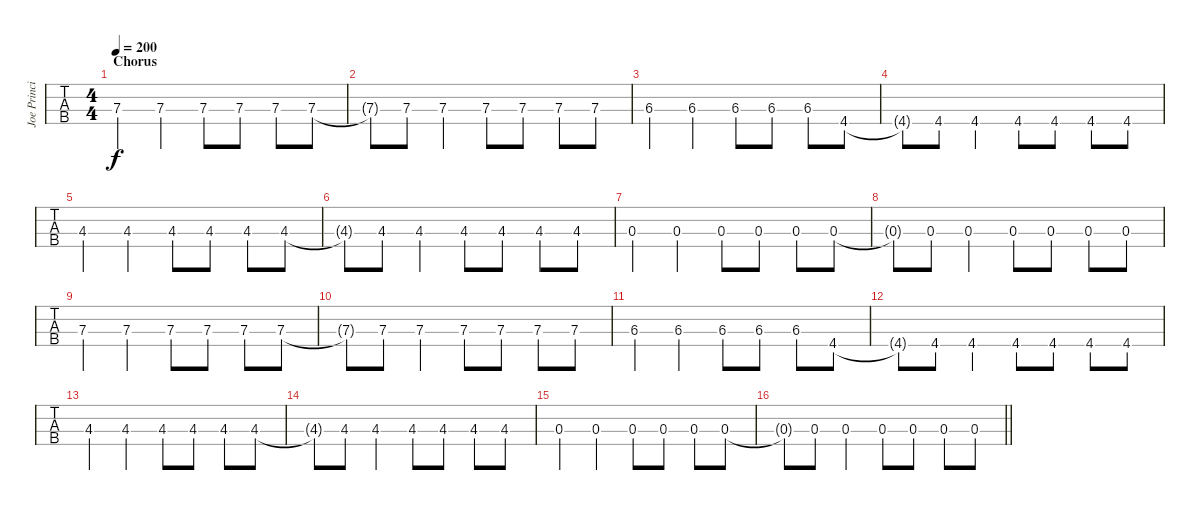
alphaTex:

\track ("Joe Principe - Bass" "Joe Princi") {instrument electricbassfinger}
\staff {tabs}
\tuning (Gb2 Db2 Ab1 Eb1) {hide}
\ts (4 4)
\section ("" "Chorus")
\tempo 200
\clef f4
\ks ebminor
7.3.4{dy f} 7.3.4 7.3.8 7.3.8 7.3.8 7.3.8 |
7.3{t}.8 7.3.8 7.3.4 7.3.8 7.3.8 7.3.8 7.3.8 |
6.3.4 6.3.4 6.3.8 6.3.8 6.3.8 4.4.8 |
4.4{t}.8 4.4.8 4.4.4 4.4.8 4.4.8 4.4.8 4.4.8 |
4.3.4 4.3.4 4.3.8 4.3.8 4.3.8 4.3.8 |
4.3{t}.8 4.3.8 4.3.4 4.3.8 4.3.8 4.3.8 4.3.8 |
0.3.4 0.3.4 0.3.8 0.3.8 0.3.8 0.3.8 |
0.3{t}.8 0.3.8 0.3.4 0.3.8 0.3.8 0.3.8 0.3.8 |
7.3.4 7.3.4 7.3.8 7.3.8 7.3.8 7.3.8 |
7.3{t}.8 7.3.8 7.3.4 7.3.8 7.3.8 7.3.8 7.3.8 |
6.3.4 6.3.4 6.3.8 6.3.8 6.3.8 4.4.8 |
4.4{t}.8 4.4.8 4.4.4 4.4.8 4.4.8 4.4.8 4.4.8 |
4.3.4 4.3.4 4.3.8 4.3.8 4.3.8 4.3.8 |
4.3{t}.8 4.3.8 4.3.4 4.3.8 4.3.8 4.3.8 4.3.8 |
0.3.4 0.3.4 0.3.8 0.3.8 0.3.8 0.3.8 |
\barLineRight lightlight
0.3{t}.8 0.3.8 0.3.4 0.3.8 0.3.8 0.3.8 0.3.8
